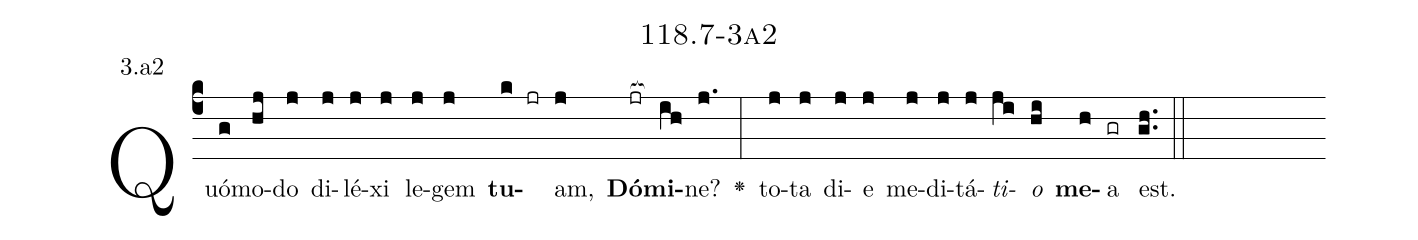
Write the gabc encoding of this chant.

name: 118.7-3a2;
annotation: 3.a2;
%%
(c4)Quó(g)mo(hj)do(j) di(j)lé(j)xi(j) le(j)gem(j) <b>tu</b>(k jr)am,(j) <b>Dó</b>(jr[ocb:1{])<b>mi</b>(ih[ocb:0}])ne?(j.) <v>\greheightstar</v>(:) to(j)ta(j) di(j)e(j) me(j)di(j)tá(j)<i>ti</i>(ji)<i>o</i>(hi) <b>me</b>(h)a(gr) est.(gh..) (::)


%E(j) u(j) o(ji) u(hi) a(h) e.(gh..) (::)
